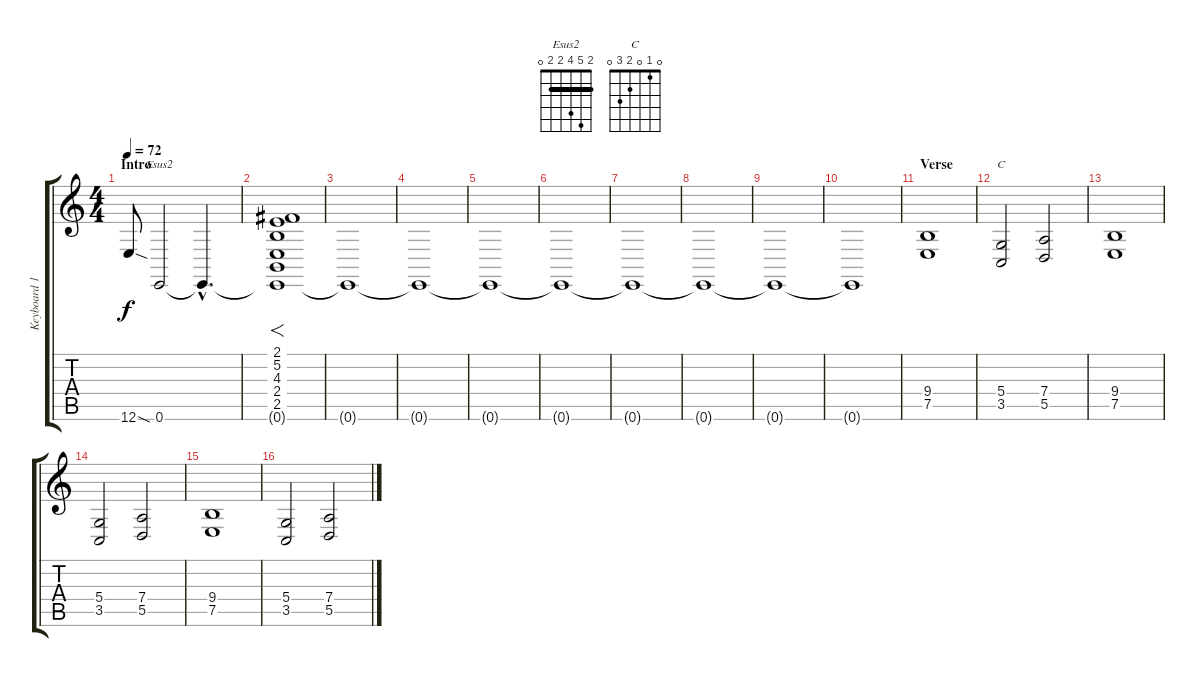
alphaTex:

\track ("Keyboard 1" "Keyboard 1") {instrument lead2sawtooth}
\staff {score tabs}
\tuning (E4 B3 G3 D3 A2 E2) {hide}
\chord ("Esus2" 2 5 4 2 2 0) {barre 2}
\chord ("C" 0 1 0 2 3 0)
\ts (4 4)
\section ("" "Intro")
\tempo 72
\clef g2
\ks c
12.6{sod}.8{dy f instrument lead2sawtooth} 0.6.2{ch "Esus2"} 0.6{hac t}.4{d} |
(2.1 5.2 4.3 2.4 2.5 0.6{t}).1{f} |
0.6{t}.1 |
0.6{t}.1 |
0.6{t}.1 |
0.6{t}.1 |
0.6{t}.1 |
0.6{t}.1 |
0.6{t}.1 |
0.6{t}.1 |
\section ("" "Verse")
(9.4 7.5).1{volume 10 instrument choiraahs} |
(5.4 3.5).2{ch "C"} (7.4 5.5).2 |
(9.4 7.5).1 |
(5.4 3.5).2 (7.4 5.5).2 |
(9.4 7.5).1 |
(5.4 3.5).2 (7.4 5.5).2
